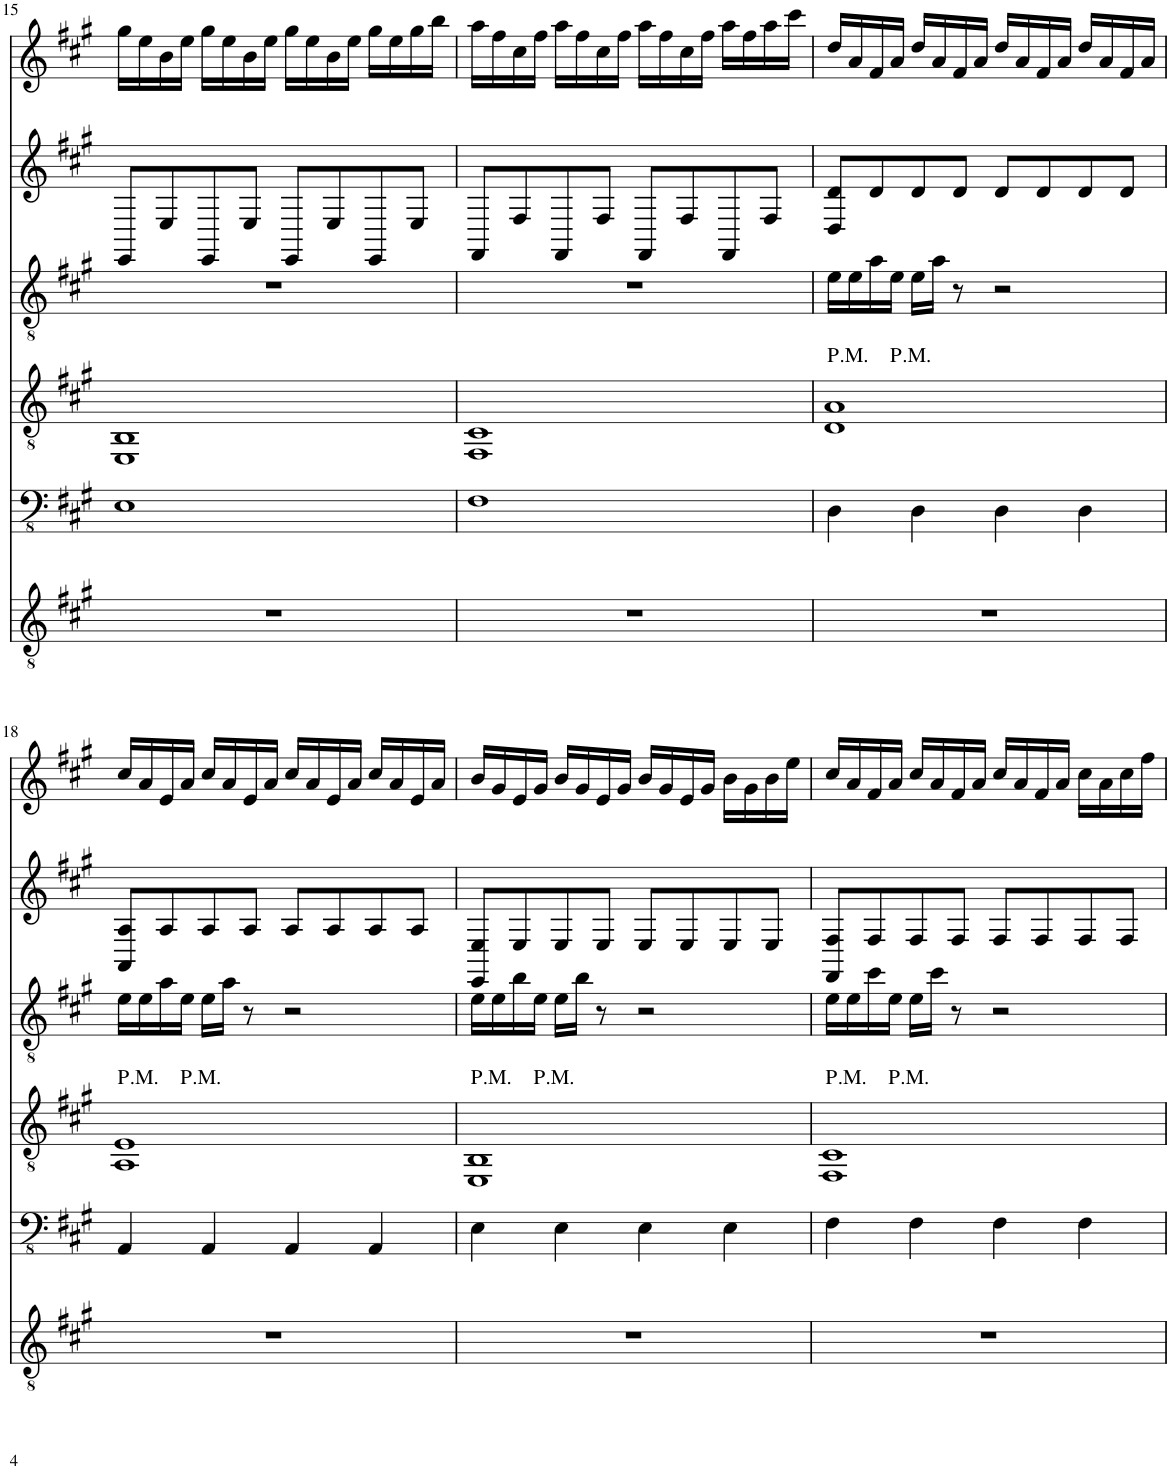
**kern	**kern	**kern	**kern	**kern	**kern
*part6	*part5	*part4	*part3	*part2	*part1
*staff6	*staff5	*staff4	*staff3	*staff2	*staff1
*I"ľ����	*I"��˹	*I"���༪��	*I"��������	*I"���� ����	*I"���� ����
!!LO:PB:g=z
*clefGv2	*clefFv4	*clefGv2	*clefGv2	*clefG2	*clefG2
*k[f#c#g#]	*k[f#c#g#]	*k[f#c#g#]	*k[f#c#g#]	*k[f#c#g#]	*k[f#c#g#]
*M4/4	*M4/4	*M4/4	*M4/4	*M4/4	*M4/4
=15	=15	=15	=15	=15	=15
1r	1EE	1EE 1BB	1r	8EE/L	16gg#\LL
.	.	.	.	.	16ee\
.	.	.	.	8E/	16b\
.	.	.	.	.	16ee\JJ
.	.	.	.	8EE/	16gg#\LL
.	.	.	.	.	16ee\
.	.	.	.	8E/J	16b\
.	.	.	.	.	16ee\JJ
.	.	.	.	8EE/L	16gg#\LL
.	.	.	.	.	16ee\
.	.	.	.	8E/	16b\
.	.	.	.	.	16ee\JJ
.	.	.	.	8EE/	16gg#\LL
.	.	.	.	.	16ee\
.	.	.	.	8E/J	16gg#\
.	.	.	.	.	16bb\JJ
=16	=16	=16	=16	=16	=16
1r	1FF#	1FF# 1C#	1r	8FF#/L	16aa\LL
.	.	.	.	.	16ff#\
.	.	.	.	8F#/	16cc#\
.	.	.	.	.	16ff#\JJ
.	.	.	.	8FF#/	16aa\LL
.	.	.	.	.	16ff#\
.	.	.	.	8F#/J	16cc#\
.	.	.	.	.	16ff#\JJ
.	.	.	.	8FF#/L	16aa\LL
.	.	.	.	.	16ff#\
.	.	.	.	8F#/	16cc#\
.	.	.	.	.	16ff#\JJ
.	.	.	.	8FF#/	16aa\LL
.	.	.	.	.	16ff#\
.	.	.	.	8F#/J	16aa\
.	.	.	.	.	16ccc#\JJ
=17	=17	=17	=17	=17	=17
!	!	!	!LO:TX:b:t=P.M.	!	!
1r	4DD\	1D 1A	16e\LL	8D/ 8d/L	16dd/LL
.	.	.	16e\	.	16a/
.	.	.	16a\	8d/	16f#/
!	!	!	!LO:TX:b:t=P.M.	!	!
.	.	.	16e\JJ	.	16a/JJ
.	4DD\	.	16e\LL	8d/	16dd/LL
.	.	.	16a\JJ	.	16a/
.	.	.	8r	8d/J	16f#/
.	.	.	.	.	16a/JJ
.	4DD\	.	2r	8d/L	16dd/LL
.	.	.	.	.	16a/
.	.	.	.	8d/	16f#/
.	.	.	.	.	16a/JJ
.	4DD\	.	.	8d/	16dd/LL
.	.	.	.	.	16a/
.	.	.	.	8d/J	16f#/
.	.	.	.	.	16a/JJ
!!LO:LB:g=z
=18	=18	=18	=18	=18	=18
!	!	!	!LO:TX:b:t=P.M.	!	!
1r	4AAA/	1AA 1E	16e\LL	8AA/ 8A/L	16cc#/LL
.	.	.	16e\	.	16a/
.	.	.	16a\	8A/	16e/
!	!	!	!LO:TX:b:t=P.M.	!	!
.	.	.	16e\JJ	.	16a/JJ
.	4AAA/	.	16e\LL	8A/	16cc#/LL
.	.	.	16a\JJ	.	16a/
.	.	.	8r	8A/J	16e/
.	.	.	.	.	16a/JJ
.	4AAA/	.	2r	8A/L	16cc#/LL
.	.	.	.	.	16a/
.	.	.	.	8A/	16e/
.	.	.	.	.	16a/JJ
.	4AAA/	.	.	8A/	16cc#/LL
.	.	.	.	.	16a/
.	.	.	.	8A/J	16e/
.	.	.	.	.	16a/JJ
=19	=19	=19	=19	=19	=19
!	!	!	!LO:TX:b:t=P.M.	!	!
1r	4EE\	1EE 1BB	16e\LL	8EE/ 8E/L	16b/LL
.	.	.	16e\	.	16g#/
.	.	.	16b\	8E/	16e/
!	!	!	!LO:TX:b:t=P.M.	!	!
.	.	.	16e\JJ	.	16g#/JJ
.	4EE\	.	16e\LL	8E/	16b/LL
.	.	.	16b\JJ	.	16g#/
.	.	.	8r	8E/J	16e/
.	.	.	.	.	16g#/JJ
.	4EE\	.	2r	8E/L	16b/LL
.	.	.	.	.	16g#/
.	.	.	.	8E/	16e/
.	.	.	.	.	16g#/JJ
.	4EE\	.	.	8E/	16b\LL
.	.	.	.	.	16g#\
.	.	.	.	8E/J	16b\
.	.	.	.	.	16ee\JJ
=20	=20	=20	=20	=20	=20
!	!	!	!LO:TX:b:t=P.M.	!	!
1r	4FF#\	1FF# 1C#	16e\LL	8FF#/ 8F#/L	16cc#/LL
.	.	.	16e\	.	16a/
.	.	.	16cc#\	8F#/	16f#/
!	!	!	!LO:TX:b:t=P.M.	!	!
.	.	.	16e\JJ	.	16a/JJ
.	4FF#\	.	16e\LL	8F#/	16cc#/LL
.	.	.	16cc#\JJ	.	16a/
.	.	.	8r	8F#/J	16f#/
.	.	.	.	.	16a/JJ
.	4FF#\	.	2r	8F#/L	16cc#/LL
.	.	.	.	.	16a/
.	.	.	.	8F#/	16f#/
.	.	.	.	.	16a/JJ
.	4FF#\	.	.	8F#/	16cc#\LL
.	.	.	.	.	16a\
.	.	.	.	8F#/J	16cc#\
.	.	.	.	.	16ff#\JJ
=	=	=	=	=	=
*-	*-	*-	*-	*-	*-
